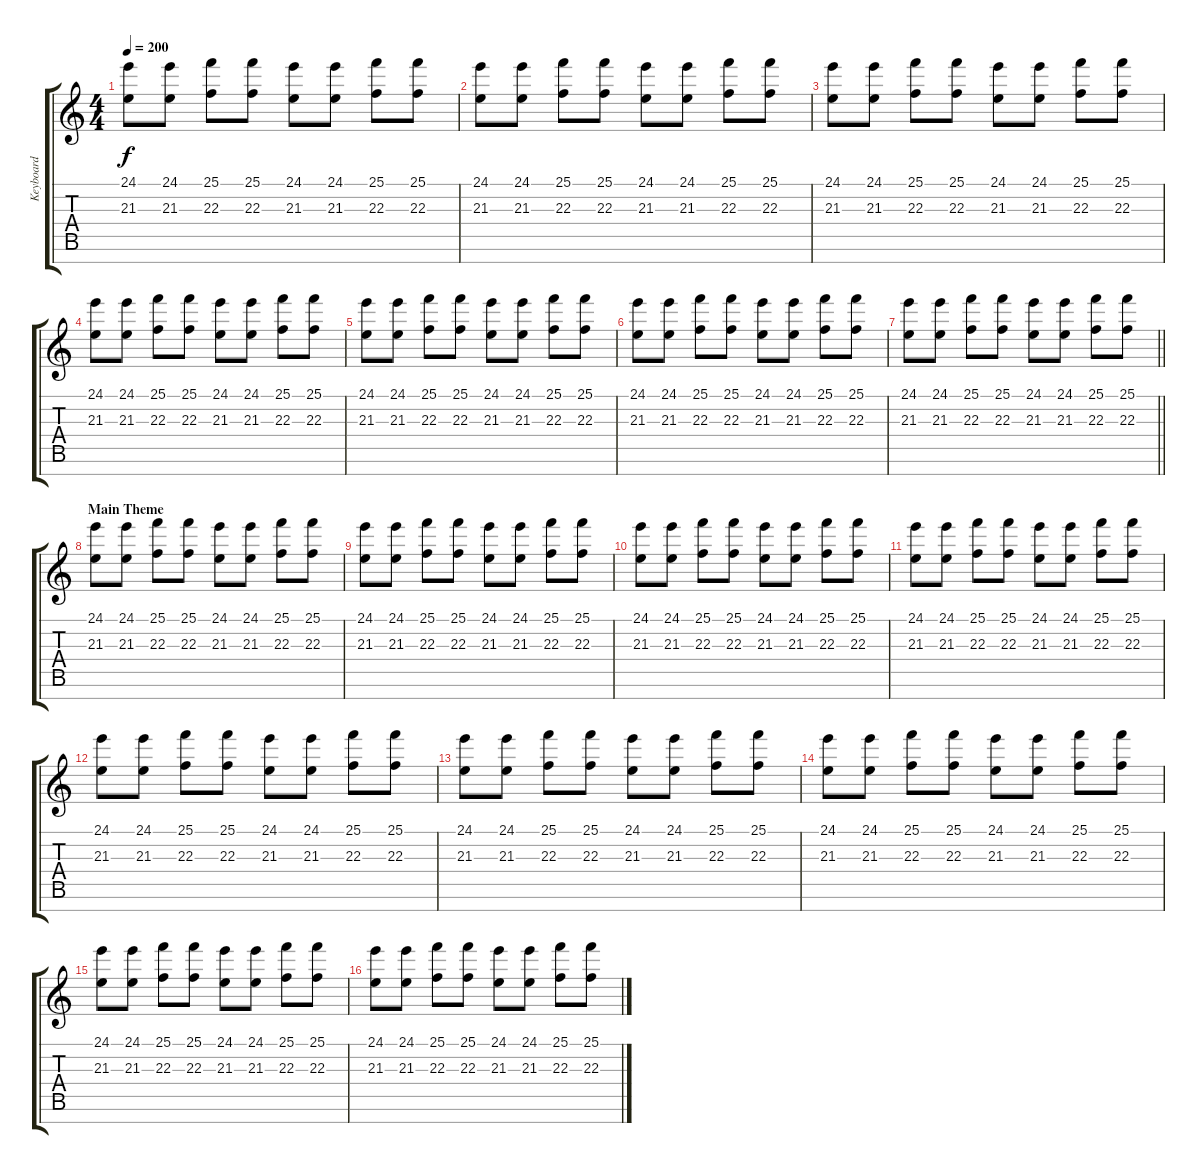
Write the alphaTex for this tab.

\track ("Keyboard" "Keyboard") {instrument churchorgan}
\staff {score tabs}
\tuning (E4 B3 G3 D3 A2 E2 B1) {hide}
\ts (4 4)
\tempo 200
\clef g2
\ks c
(24.1 21.3).8{dy f} (24.1 21.3).8 (25.1 22.3).8 (25.1 22.3).8 (24.1 21.3).8 (24.1 21.3).8 (25.1 22.3).8 (25.1 22.3).8 |
(24.1 21.3).8 (24.1 21.3).8 (25.1 22.3).8 (25.1 22.3).8 (24.1 21.3).8 (24.1 21.3).8 (25.1 22.3).8 (25.1 22.3).8 |
(24.1 21.3).8 (24.1 21.3).8 (25.1 22.3).8 (25.1 22.3).8 (24.1 21.3).8 (24.1 21.3).8 (25.1 22.3).8 (25.1 22.3).8 |
(24.1 21.3).8 (24.1 21.3).8 (25.1 22.3).8 (25.1 22.3).8 (24.1 21.3).8 (24.1 21.3).8 (25.1 22.3).8 (25.1 22.3).8 |
(24.1 21.3).8 (24.1 21.3).8 (25.1 22.3).8 (25.1 22.3).8 (24.1 21.3).8 (24.1 21.3).8 (25.1 22.3).8 (25.1 22.3).8 |
(24.1 21.3).8 (24.1 21.3).8 (25.1 22.3).8 (25.1 22.3).8 (24.1 21.3).8 (24.1 21.3).8 (25.1 22.3).8 (25.1 22.3).8 |
\barLineRight lightlight
(24.1 21.3).8 (24.1 21.3).8 (25.1 22.3).8 (25.1 22.3).8 (24.1 21.3).8 (24.1 21.3).8 (25.1 22.3).8 (25.1 22.3).8 |
\section ("" "Main Theme")
(24.1 21.3).8 (24.1 21.3).8 (25.1 22.3).8 (25.1 22.3).8 (24.1 21.3).8 (24.1 21.3).8 (25.1 22.3).8 (25.1 22.3).8 |
(24.1 21.3).8 (24.1 21.3).8 (25.1 22.3).8 (25.1 22.3).8 (24.1 21.3).8 (24.1 21.3).8 (25.1 22.3).8 (25.1 22.3).8 |
(24.1 21.3).8 (24.1 21.3).8 (25.1 22.3).8 (25.1 22.3).8 (24.1 21.3).8 (24.1 21.3).8 (25.1 22.3).8 (25.1 22.3).8 |
(24.1 21.3).8 (24.1 21.3).8 (25.1 22.3).8 (25.1 22.3).8 (24.1 21.3).8 (24.1 21.3).8 (25.1 22.3).8 (25.1 22.3).8 |
(24.1 21.3).8 (24.1 21.3).8 (25.1 22.3).8 (25.1 22.3).8 (24.1 21.3).8 (24.1 21.3).8 (25.1 22.3).8 (25.1 22.3).8 |
(24.1 21.3).8 (24.1 21.3).8 (25.1 22.3).8 (25.1 22.3).8 (24.1 21.3).8 (24.1 21.3).8 (25.1 22.3).8 (25.1 22.3).8 |
(24.1 21.3).8 (24.1 21.3).8 (25.1 22.3).8 (25.1 22.3).8 (24.1 21.3).8 (24.1 21.3).8 (25.1 22.3).8 (25.1 22.3).8 |
(24.1 21.3).8 (24.1 21.3).8 (25.1 22.3).8 (25.1 22.3).8 (24.1 21.3).8 (24.1 21.3).8 (25.1 22.3).8 (25.1 22.3).8 |
(24.1 21.3).8 (24.1 21.3).8 (25.1 22.3).8 (25.1 22.3).8 (24.1 21.3).8 (24.1 21.3).8 (25.1 22.3).8 (25.1 22.3).8
